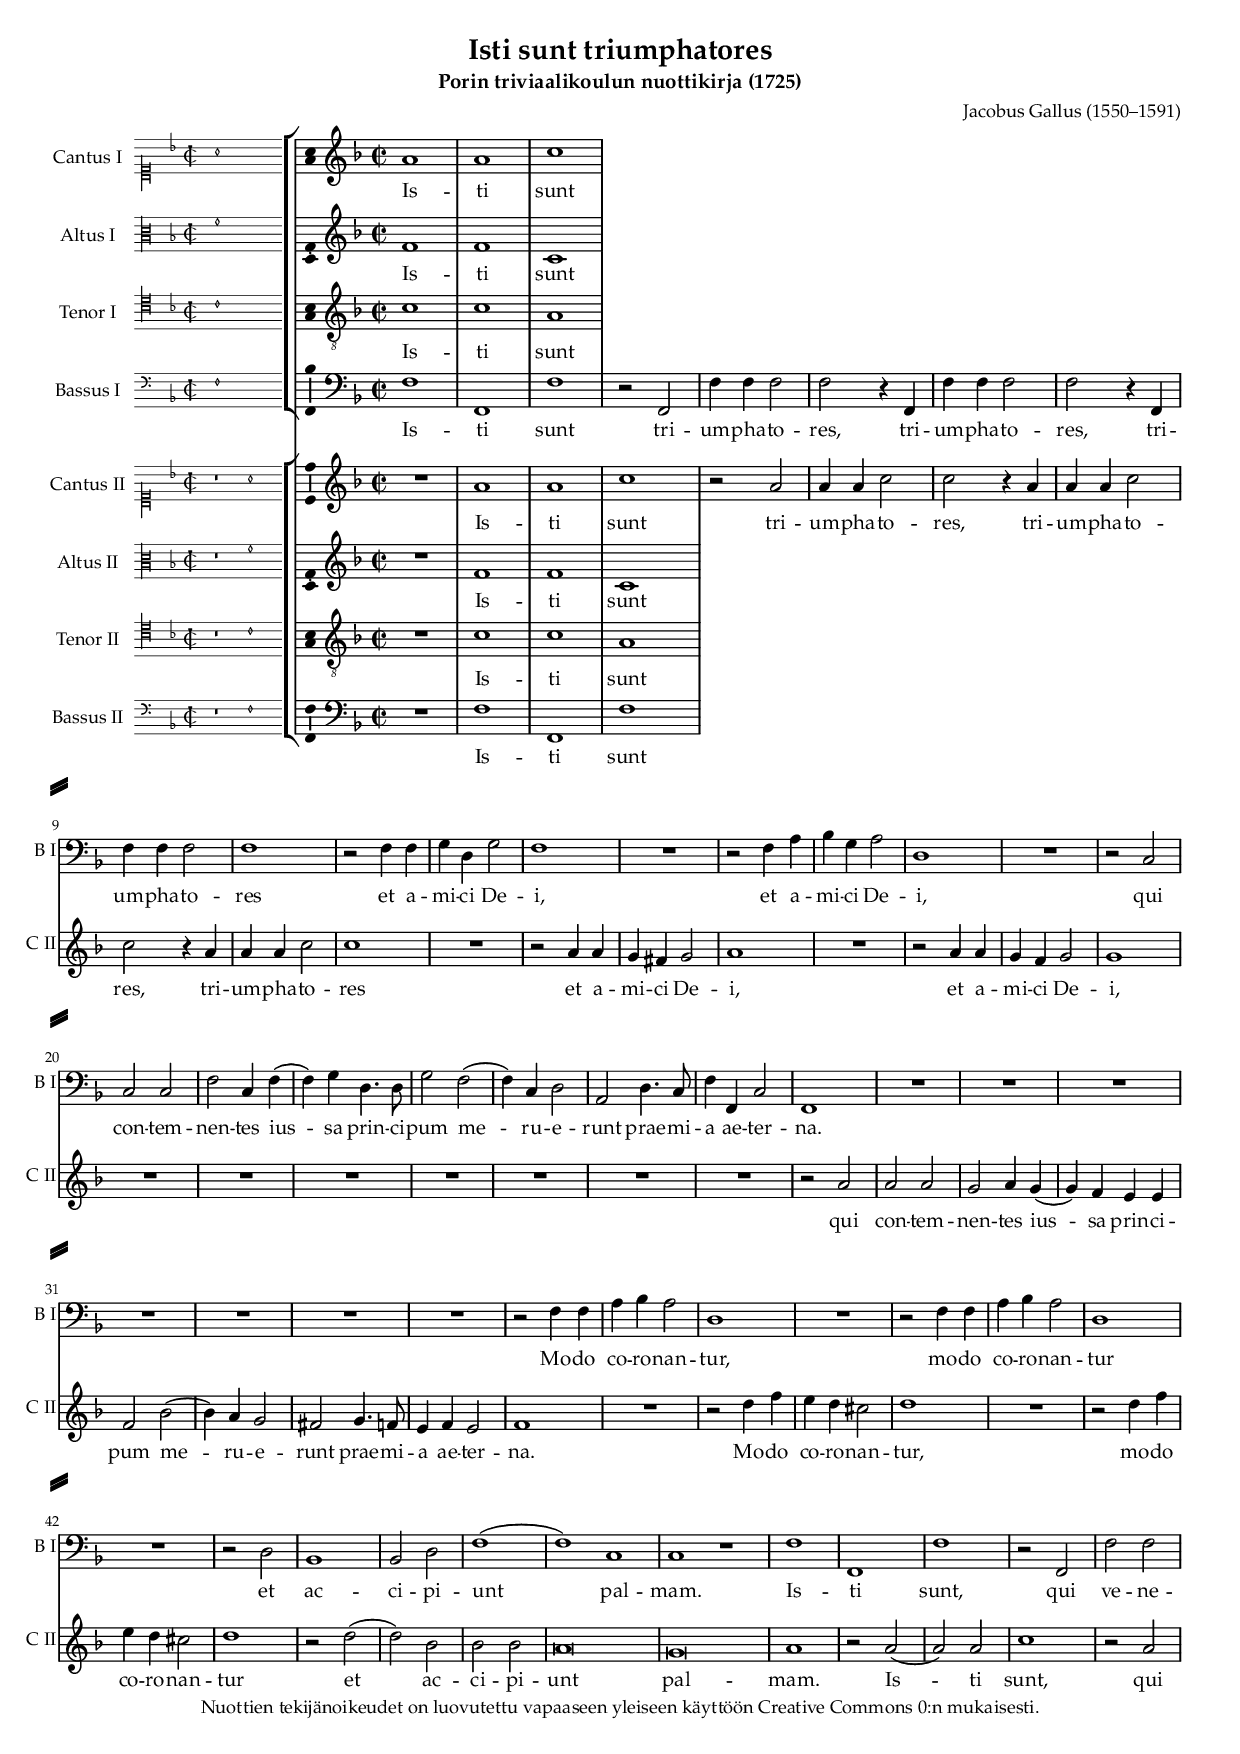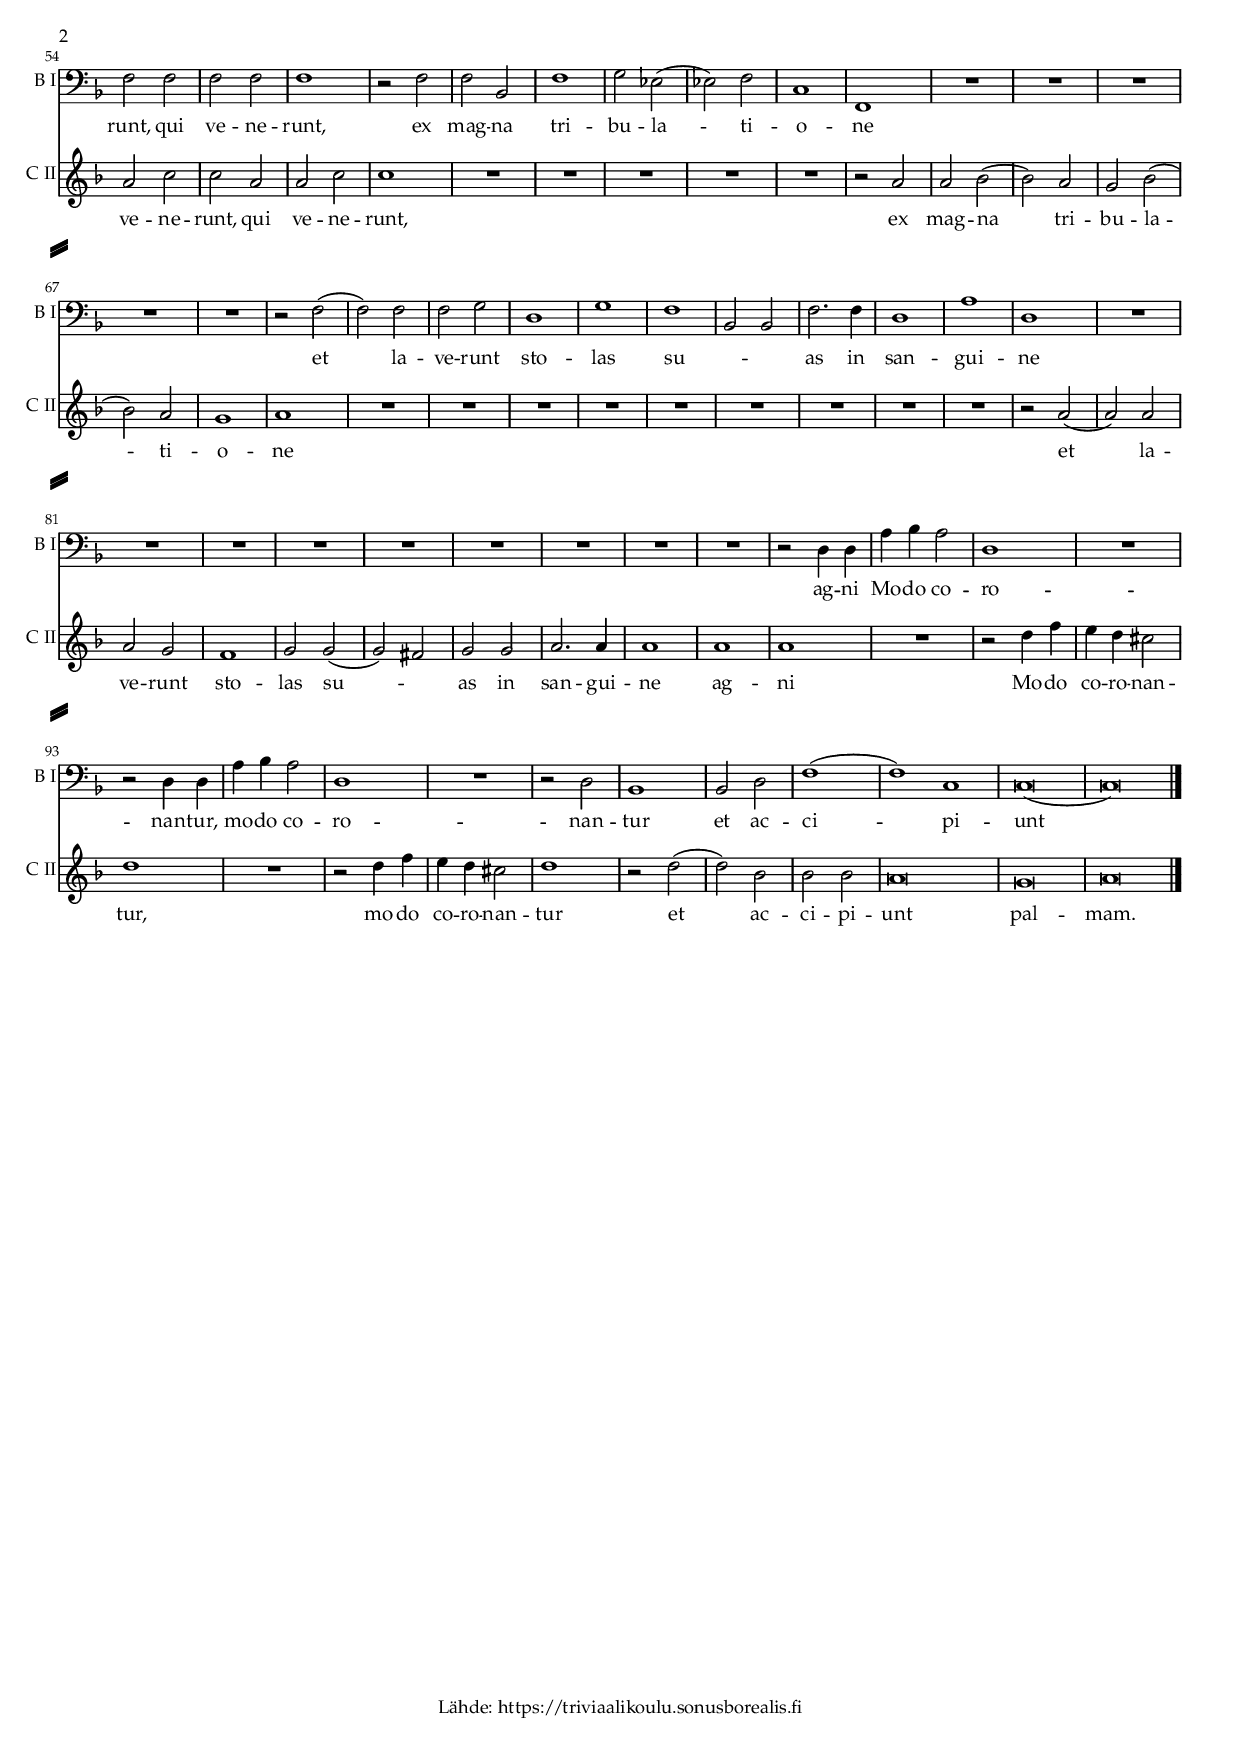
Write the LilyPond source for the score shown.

\version "2.20.0"
\include "suomi.ly"


stanzaOneLyricsChoirOne = \lyricmode {
    Is -- ti  sunt
    tri -- um -- pha -- to -- res,
    tri -- um -- pha -- to -- res,
    tri -- um -- pha -- to -- res
    et a -- mi -- ci De -- i,
    et a -- mi -- ci De -- i,

    qui con -- tem -- nen -- tes ius -- sa
    prin -- ci -- pum me -- ru -- e -- runt
    prae -- mi -- a ae -- ter -- na.

    Mo -- do co -- ro -- nan -- tur,
    mo -- do co -- ro -- nan -- tur
    et ac -- ci -- pi -- unt pal -- mam.

    Is -- ti  sunt,
    qui ve -- ne -- runt,
    qui ve -- ne -- runt,
    ex mag -- na tri -- bu -- la -- ti -- o -- ne
    et la -- ve -- runt sto -- las su -- _ _ as
    in san -- gui -- ne ag -- ni

    Mo -- do co -- ro -- nan -- tur,
    mo -- do co -- ro -- nan -- tur
    et ac -- ci -- pi -- unt pal -- mam.
}

stanzaOneLyricsChoirOneAlto = \lyricmode {
    Is -- ti  sunt
    tri -- um -- pha -- to -- res,
    tri -- um -- pha -- to -- res,
    tri -- um -- pha -- to -- res
    et a -- mi -- ci De -- i,
    et a -- mi -- ci De -- i,

    qui con -- tem -- nen -- tes ius -- sa
    prin -- ci -- pum me -- ru -- e -- runt
    prae -- mi -- a ae -- ter -- na.

    Mo -- do co -- ro -- nan -- tur,
    mo -- do co -- ro -- nan -- tur
    et ac -- ci -- pi -- unt 
    pal -- _ _ _ _ _ _ _ _ _ _ _ mam.

    Is -- ti  sunt,
    qui ve -- ne -- runt,
    qui ve -- ne -- runt,
    ex mag -- na tri -- bu -- la -- ti -- o -- _ _ _ ne
    et la -- ve -- runt sto -- las su -- as
    in san -- gui -- ne ag -- ni

    Mo -- do co -- ro -- nan -- tur,
    mo -- do co -- ro -- nan -- tur
    et ac -- ci -- pi -- unt
    pal -- _ _ _ _ _ _ _ _ _ _ _ mam.
}

stanzaOneLyricsChoirOneTenor = \lyricmode {
    Is -- ti  sunt
    tri -- um -- pha -- to -- res,
    tri -- um -- pha -- to -- res,
    tri -- um -- pha -- to -- res
    et a -- mi -- ci De -- i,
    et a -- mi -- ci De -- i,

    qui con -- tem -- nen -- tes ius -- sa
    prin -- ci -- pum me -- ru -- e -- runt
    prae -- mi -- a ae -- ter -- na.

    Mo -- do co -- ro -- nan -- tur,
    mo -- do co -- ro -- nan -- tur
    et ac -- ci -- pi -- unt pal -- mam.

    Is -- ti  sunt,
    qui ve -- ne -- runt,
    qui ve -- ne -- runt,
    ex mag -- na tri -- bu -- la -- ti -- o -- ne
    et la -- ve -- runt sto -- las su -- as
    in san -- gui -- ne ag -- _ _ _ ni

    Mo -- do co -- ro -- nan -- tur,
    mo -- do co -- ro -- nan -- tur
    et ac -- ci -- pi -- unt pal -- mam.
}

stanzaOneLyricsChoirTwo = \lyricmode {
    Is -- ti  sunt
    tri -- um -- pha -- to -- res,
    tri -- um -- pha -- to -- res,
    tri -- um -- pha -- to -- res
    et a -- mi -- ci De -- i,
    et a -- mi -- ci De -- i,

    qui con -- tem -- nen -- tes ius -- sa
    prin -- ci -- pum me -- ru -- e -- runt
    prae -- mi -- a ae -- ter -- na.

    Mo -- do co -- ro -- nan -- tur,
    mo -- do co -- ro -- nan -- tur
    et ac -- ci -- pi -- unt pal -- mam.

    Is -- ti  sunt,
    qui ve -- ne -- runt,
    qui ve -- ne -- runt,
    ex mag -- na tri -- bu -- la -- ti -- o -- ne
    et la -- ve -- runt sto -- las su -- _ as
    in san -- gui -- ne ag -- ni

    Mo -- do co -- ro -- nan -- tur,
    mo -- do co -- ro -- nan -- tur
    et ac -- ci -- pi -- unt pal -- mam.
}

stanzaOneLyricsChoirTwoAlto = \lyricmode {
    Is -- ti  sunt
    tri -- um -- pha -- to -- res,
    tri -- um -- pha -- to -- res,
    tri -- um -- pha -- to -- res
    et a -- mi -- ci De -- i,
    et a -- mi -- ci De -- i,

    qui con -- tem -- nen -- tes ius -- sa
    prin -- ci -- pum me -- ru -- e -- runt
    prae -- mi -- a ae -- ter -- na.

    Mo -- do co -- ro -- nan -- tur,
    mo -- do co -- ro -- nan -- tur
    et ac -- ci -- pi -- unt 
    pal -- _ _ _ _ mam.

    Is -- ti  sunt,
    qui ve -- ne -- runt,
    qui ve -- ne -- runt,
    ex mag -- na tri -- bu -- la -- ti -- o -- _ ne
    et la -- ve -- runt sto -- las su -- as
    in san -- gui -- ne ag -- ni

    Mo -- do co -- ro -- nan -- tur,
    mo -- do co -- ro -- nan -- tur
    et ac -- ci -- pi -- unt
    pal -- _ _ _ _ mam.
}


stanzaOneLyricsChoirTwoBass = \lyricmode {
    Is -- ti  sunt
    tri -- um -- pha -- to -- res,
    tri -- um -- pha -- to -- res,
    tri -- um -- pha -- to -- res
    et a -- mi -- ci De -- i,
    et a -- mi -- ci De -- i,

    qui con -- tem -- nen -- tes ius -- sa
    prin -- ci -- pum me -- ru -- e -- runt
    prae -- mi -- a ae -- ter -- na.

    Mo -- do co -- ro -- nan -- tur,
    mo -- do co -- ro -- nan -- tur
    et ac -- ci -- pi -- unt pal -- mam.

    Is -- ti  sunt,
    qui ve -- ne -- runt,
    qui ve -- ne -- runt,
    ex mag -- na tri -- bu -- la -- ti -- o -- ne
    et la -- ve -- runt sto -- las su -- as
    in san -- gui -- ne ag -- ni

    Mo -- do co -- ro -- nan -- tur,
    mo -- do co -- ro -- nan -- tur
    et ac -- ci -- pi -- unt pal -- mam.
}


% First choir

SopranoOneMusic = \relative c'' {
	\set Staff.instrumentName = #"Cantus I"
	\set Staff.shortInstrumentName = "C I"

	\incipit { \clef "mensural-c1" \key f \major \time 2/2 a'1 }

	a1 | a | c |
}

AltoOneMusic = \relative c' {
	\set Staff.instrumentName = #"Altus I"
	\set Staff.shortInstrumentName = "A I"

	\incipit { \clef "mensural-c3" \key f \major \time 2/2 f'1 }

	f1 | f | c |
}

TenoreOneMusic = \relative c' {
	\set Staff.instrumentName = #"Tenor I"
	\set Staff.shortInstrumentName = "T I"

	\incipit { \clef "mensural-c4" \key f \major \time 2/2 c'1 }

	\clef "treble_8"
	c1 | c | a |
}

BassOneMusic = \relative c {
	\set Staff.instrumentName = #"Bassus I"
	\set Staff.shortInstrumentName = "B I"

	\incipit { \clef "mensural-f" \key f \major \time 2/2 f1 }

	\clef bass
	f1 | f, | f' | r2 f, | f'4 f f2 | f r4 f, | f' f f2 |
	f r4 f, | f' f f2 | f1 | r2 f4 f | g d g2 | f1 | R |
	r2 f4 a | b g a2 | d,1 | R | 

	r2 c | c c | f c4 f( | f) g d4. d8 |
	g2 f( | f4) c d2 | a d4. c8 | f4 f, c'2 | f,1 |
	\repeat unfold 7 { R | }

	r2 f'4 f | a b a2 | d,1 | R |
	r2 f4 f | a b a2 | d,1 | R |
	r2 d | b1 | b2 d | f1( | 
	\set Timing.measureLength = #(ly:make-moment 4/2)
	f) c | c r |
	\set Timing.measureLength = #(ly:make-moment 2/2)

	f | f, | f' | r2 f, | f' f | f f | f f | f1 |
	r2 f | f b, | f'1 | g2 es( | es) f | c1 | f, |
	\repeat unfold 5 { R | }

	r2 f'( | f) f | f g | d1 | g | f | b,2 b | f'2. f4 | d1 | a' | d, |
	\repeat unfold 9 { R | }

	r2 d4 d | a' b a2 | d,1 | R |
	r2 d4 d | a' b a2 | d,1 | R |
	r2 d | b1 | b2 d | 
	
	% d\breve | c1 | f,breve 
	f1( | 
	\set Timing.measureLength = #(ly:make-moment 4/2)
	f) c | c\breve( | c) \bar "|."
}


% Second choir

SopranoTwoMusic = \relative c'' {
	\set Staff.instrumentName = #"Cantus II"
	\set Staff.shortInstrumentName = "C II"

	\incipit {
		\clef "mensural-c1" \key f \major \time 2/2
		r1 a'1
	}

	R1 | a | a | c | r2 a | a4 a c2 | c r4 a |
	a a c2 | c r4 a | a a c2 | c1 |
	R | r2 a4 a | g fis g2 | a1 | R |
	                 % a1 ?
	r2 a4 a | g f g2 | g1 | 
	\repeat unfold 7 { R | }

	r2 a | a a | g a4 g( | g) f e e |
	f2 b( | b4) a g2 | fis g4. f8 | e4 f e2 | f1 |

	R r2 d'4 f | e d cis2 | d1 | R |
	r2 d4 f | e d cis2 | d1 |
	r2 d( | d) b | b b |
	\set Timing.measureLength = #(ly:make-moment 4/2)
	        % a
	a\breve | g |
	\set Timing.measureLength = #(ly:make-moment 2/2)
	a1 | r2 a( | a) a | c1 |

	r2 a | a c | c a | a c | c1 |
	\repeat unfold 5 { R | }

	r2 a | a b( | b) a | g b( | b) a | g1 | a |
	\repeat unfold 9 { R | }

	r2 a( | a) a | a g | f1 | g2 g( | g) fis |
	g g | a2. a4 | a1 | a | a | R |

	r2 d4 f | e d cis2 | d1 | R |
	r2 d4 f | e d cis2 | d1 | 
	r2 d( | d) b | b b | 
	\set Timing.measureLength = #(ly:make-moment 4/2)
	a\breve | g\breve | a\breve \bar "|."
}

AltoTwoMusic = \relative c' {
	\set Staff.instrumentName = #"Altus II"
	\set Staff.shortInstrumentName = "A II"

	\incipit {
		\clef "mensural-c3" \key f \major \time 2/2
		r1 f'
	}

	R1 | f | | f | c |

}

TenoreTwoMusic = \relative c' {
	\set Staff.instrumentName = #"Tenor II"
	\set Staff.shortInstrumentName = "T II"

	\incipit {
		\clef "mensural-c4" \key f \major \time 2/2
		r1 c'
	}

	\clef "treble_8"
	R1 | c | c | a |
}


BassTwoMusic = \relative c {
	\set Staff.instrumentName = #"Bassus II"
	\set Staff.shortInstrumentName = "B II"

	\incipit {
		\clef "mensural-f" \key f \major \time 2/2
		r1 f
	}

	\clef bass
	R1 | f | f, | f' |
}


\include "isti-sunt-triumphatores.header.ily"

\paper {
  system-separator-markup = \slashSeparator
}

\score {
<<
  \new StaffGroup = choirOneStaff <<
    \new Staff <<
      \new Voice = "Soprano" {
		\global
        \SopranoOneMusic
      }
     \new Lyrics \lyricsto "Soprano" {
       \stanzaOneLyricsChoirOne
     }
    >>
    \new Staff <<
      \new Voice = "Alto" {
        \global
        \AltoOneMusic
      }
     \new Lyrics \lyricsto "Alto" {
       \stanzaOneLyricsChoirOneAlto
     }
    >>
    \new Staff <<
      \new Voice = "Tenore" {
        \global
        \TenoreOneMusic
      }
      \new Lyrics \lyricsto "Tenore" {
       \stanzaOneLyricsChoirOneTenor
      }
    >>
    \new Staff <<
      \new Voice = "Bass" {
        \global
        \BassOneMusic
      }
      \new Lyrics \lyricsto "Bass" {
       \stanzaOneLyricsChoirOne
      }
    >>
  >>

  \new StaffGroup = choirTwoStaff <<
    \new Staff <<
      \new Voice = "SopranoTwo" {
		\global
        \SopranoTwoMusic
      }
     \new Lyrics \lyricsto "SopranoTwo" {
       \stanzaOneLyricsChoirTwo
     }
    >>
    \new Staff <<
      \new Voice = "AltoTwo" {
        \global
        \AltoTwoMusic
      }
     \new Lyrics \lyricsto "AltoTwo" {
       \stanzaOneLyricsChoirTwoAlto
     }
    >>
    \new Staff <<
      \new Voice = "TenoreTwo" {
        \global
        \TenoreTwoMusic
      }
      \new Lyrics \lyricsto "TenoreTwo" {
       \stanzaOneLyricsChoirOne
      }
    >>
    \new Staff <<
      \new Voice = "BassTwo" {
        \global
        \BassTwoMusic
      }
      \new Lyrics \lyricsto "BassTwo" {
       \stanzaOneLyricsChoirTwoBass
      }
    >>
  >>
>>

  \midi {
    \tempo 4 = 160
  }
  \layout {
    \context {
      \Staff
      \consists "Ambitus_engraver"
    }
    indent = 4\cm
    incipit-width = 2.5\cm
    \context {
     \Score
     \override VerticalAxisGroup.remove-first = ##t
    }
  }
}
